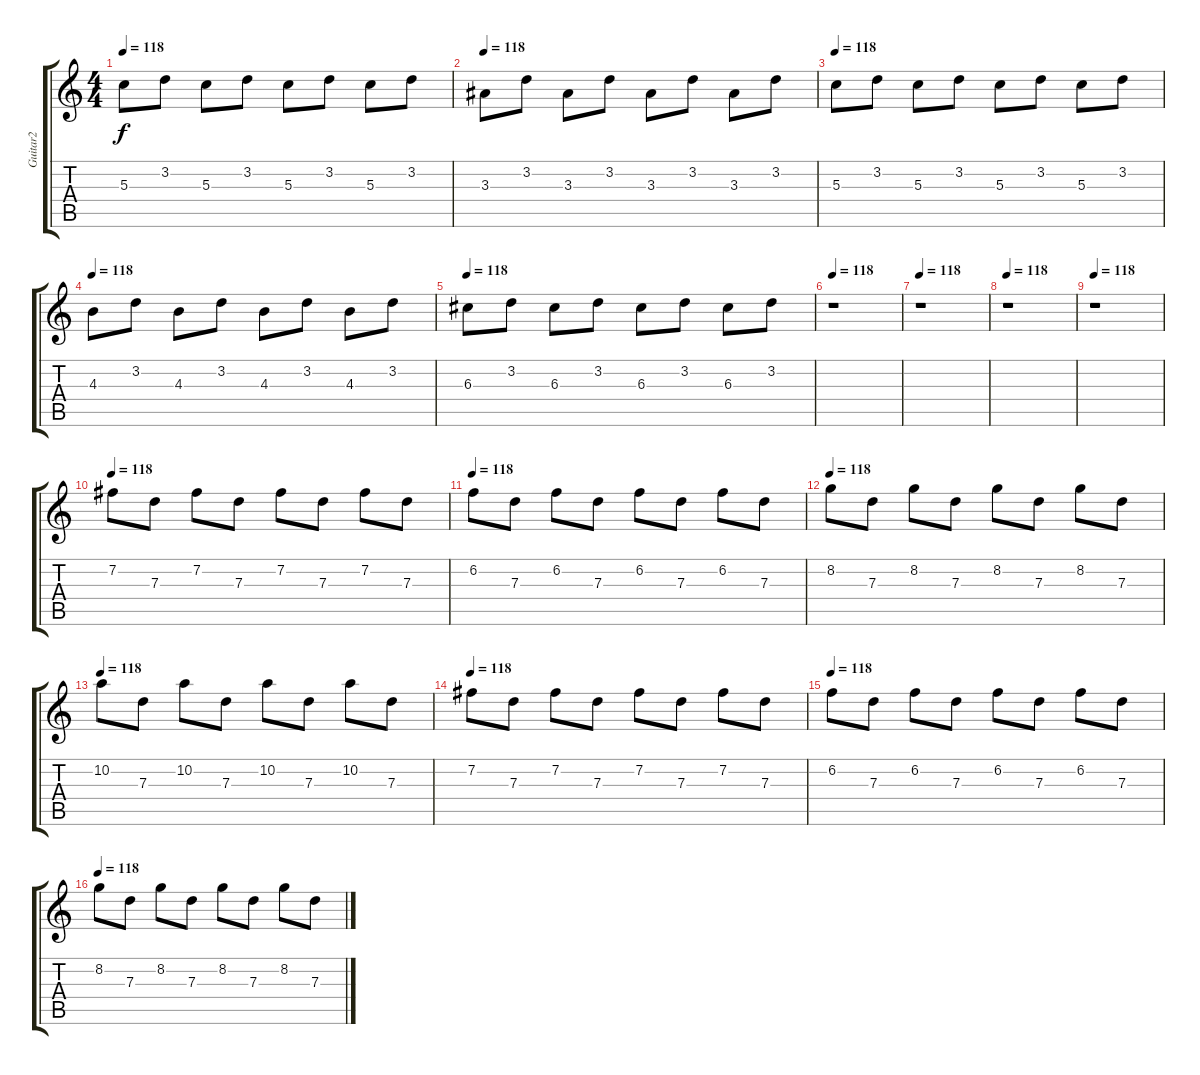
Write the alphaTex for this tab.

\track ("Guitar2" "Guitar2") {instrument electricguitarclean}
\staff {score tabs}
\tuning (E4 B3 G3 D3 A2 D2) {hide}
\ts (4 4)
\tempo 118
\clef g2
\ks c
5.3.8{dy f instrument electricguitarclean} 3.2.8 5.3.8 3.2.8 5.3.8 3.2.8 5.3.8 3.2.8 |
\tempo 118
3.3.8{instrument electricguitarclean} 3.2.8 3.3.8 3.2.8 3.3.8 3.2.8 3.3.8 3.2.8 |
\tempo 118
5.3.8{instrument electricguitarclean} 3.2.8 5.3.8 3.2.8 5.3.8 3.2.8 5.3.8 3.2.8 |
\tempo 118
4.3.8{instrument electricguitarclean} 3.2.8 4.3.8 3.2.8 4.3.8 3.2.8 4.3.8 3.2.8 |
\tempo 118
6.3.8{instrument electricguitarclean} 3.2.8 6.3.8 3.2.8 6.3.8 3.2.8 6.3.8 3.2.8 |
\tempo 118
r.1 |
\tempo 118
r.1 |
\tempo 118
r.1 |
\tempo 118
r.1 |
\tempo 118
7.2.8{instrument electricguitarclean} 7.3.8 7.2.8 7.3.8 7.2.8 7.3.8 7.2.8 7.3.8 |
\tempo 118
6.2.8{instrument electricguitarclean} 7.3.8 6.2.8 7.3.8 6.2.8 7.3.8 6.2.8 7.3.8 |
\tempo 118
8.2.8{volume 14 instrument electricguitarclean} 7.3.8 8.2.8 7.3.8 8.2.8 7.3.8 8.2.8 7.3.8 |
\tempo 118
10.2.8{instrument electricguitarclean} 7.3.8 10.2.8 7.3.8 10.2.8 7.3.8 10.2.8 7.3.8 |
\tempo 118
7.2.8{volume 13 instrument electricguitarclean} 7.3.8 7.2.8 7.3.8 7.2.8 7.3.8 7.2.8 7.3.8 |
\tempo 118
6.2.8{instrument electricguitarclean} 7.3.8 6.2.8 7.3.8 6.2.8 7.3.8 6.2.8 7.3.8 |
\tempo 118
8.2.8{volume 14 instrument electricguitarclean} 7.3.8 8.2.8 7.3.8 8.2.8 7.3.8 8.2.8 7.3.8
